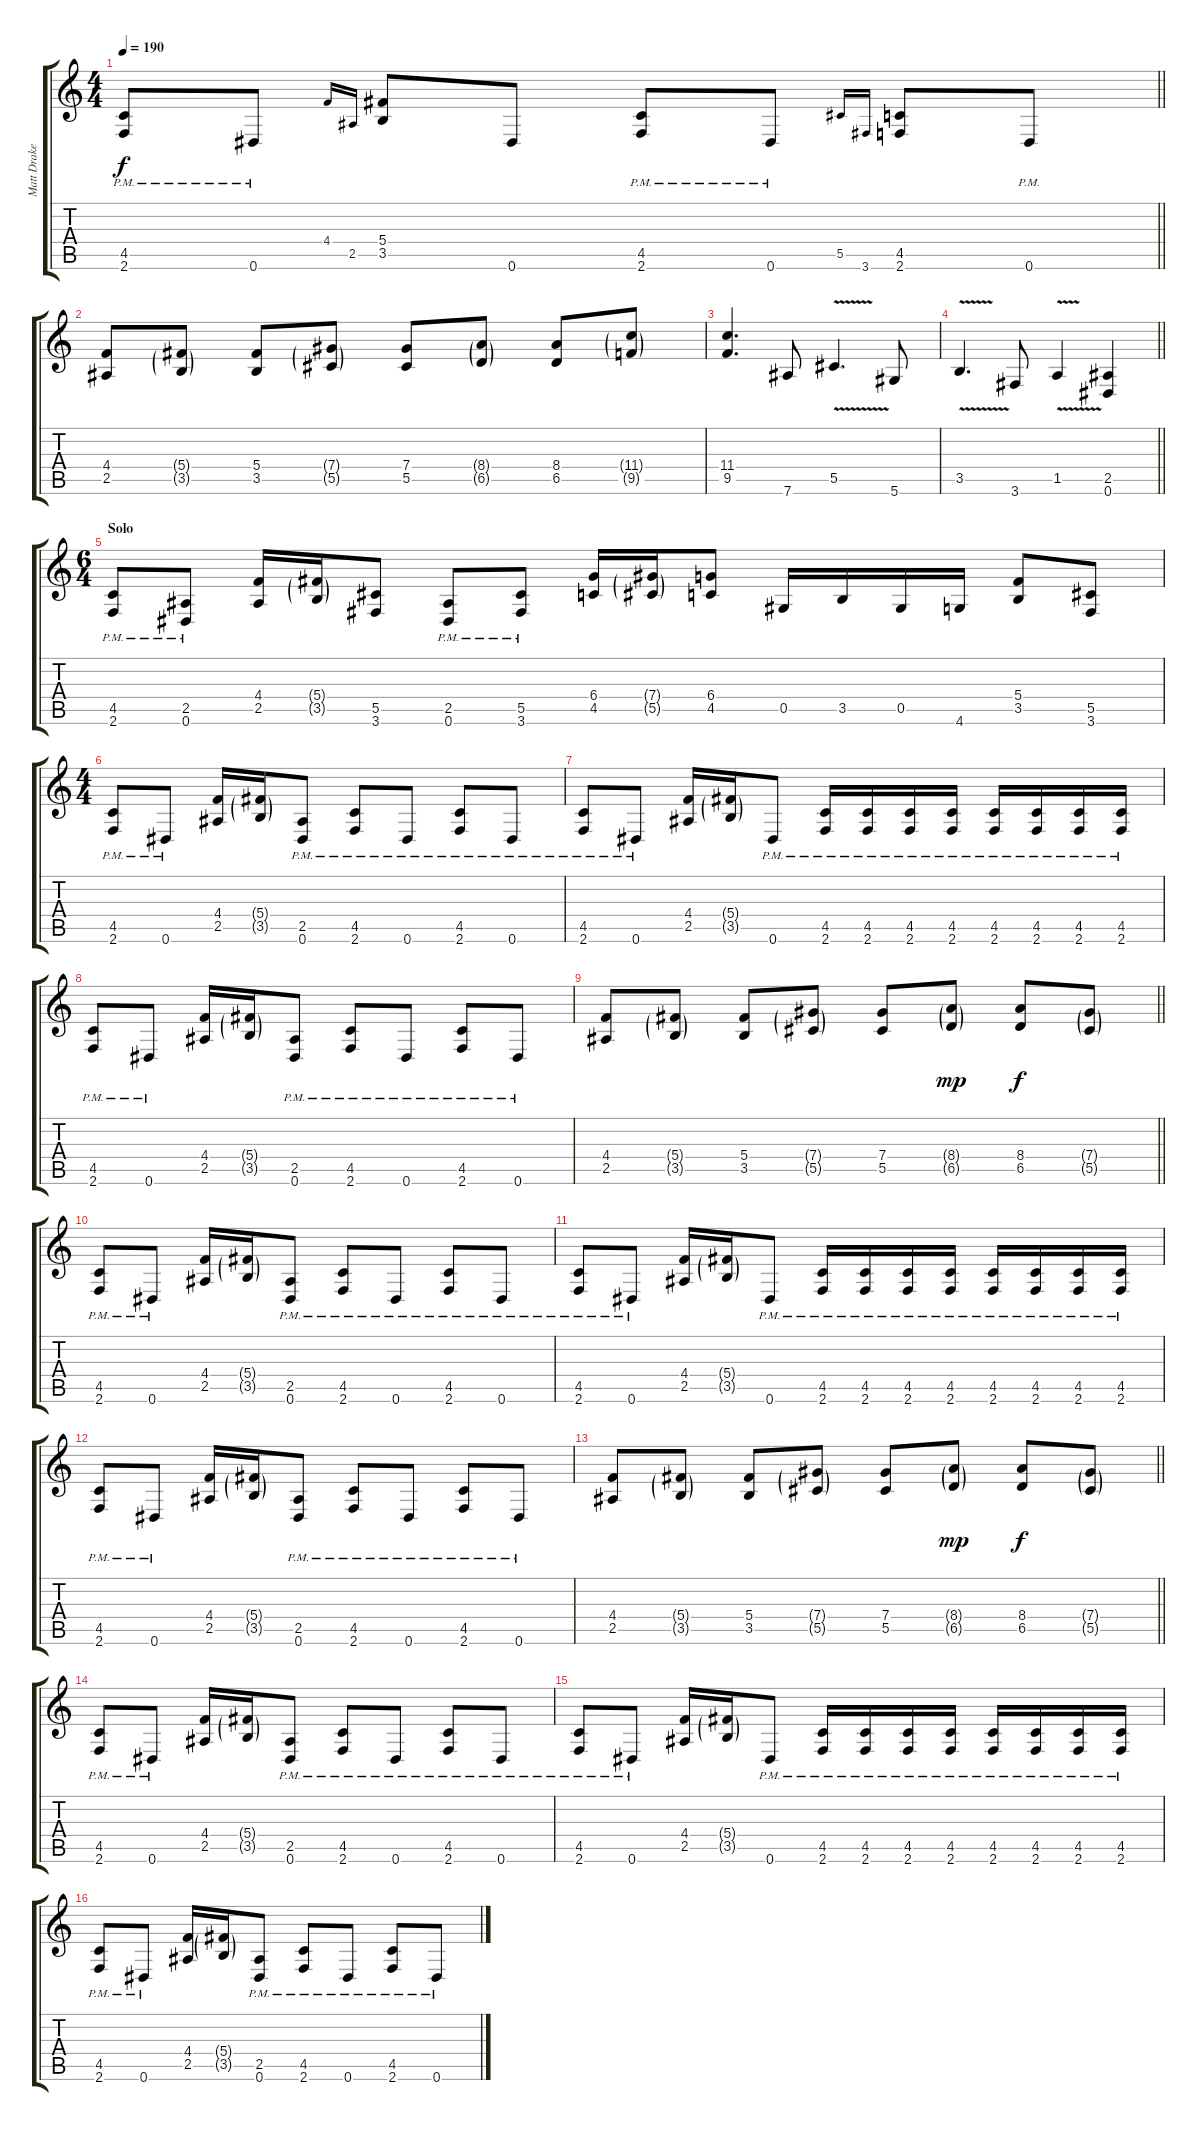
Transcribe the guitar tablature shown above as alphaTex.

\track ("Matt Drake" "Matt Drake") {instrument distortionguitar}
\staff {score tabs}
\tuning (Eb4 Bb3 Gb3 Db3 Ab2 Eb2) {hide}
\ts (4 4)
\tempo 190
\clef g2
\barLineRight lightlight
\ks c
(4.5 2.6{pm}).8{dy f} 0.6{pm}.8 4.4.16{gr onbeat} 2.5.16{gr onbeat} (5.4 3.5).8 0.6.8 (4.5 2.6{pm}).8 0.6{pm}.8 5.5.16{gr onbeat} 3.6.16{gr onbeat} (4.5 2.6).8 0.6{pm}.8 |
(4.4 2.5).8 (5.4{g} 3.5{g}).8 (5.4 3.5).8 (7.4{g} 5.5{g}).8 (7.4 5.5).8 (8.4{g} 6.5{g}).8 (8.4 6.5).8 (11.4{g} 9.5{g}).8 |
(11.4 9.5).4{d} 7.6.8 5.5{v}.4{d} 5.6.8 |
\barLineRight lightlight
3.5{v}.4{d} 3.6.8 1.5{v}.4 (2.5 0.6).4 |
\ts (6 4)
\section ("" "Solo")
(4.5{pm} 2.6{pm}).8 (2.5 0.6{pm}).8 (4.4 2.5).16 (5.4{g} 3.5{g}).16 (5.5 3.6).8 (2.5{pm} 0.6{pm}).8 (5.5{pm} 3.6{pm}).8 (6.4 4.5).16 (7.4{g} 5.5{g}).16 (6.4 4.5).8 0.5.16 3.5.16 0.5.16 4.6.16 (5.4 3.5).8 (5.5 3.6).8 |
\ts (4 4)
(4.5{pm} 2.6{pm}).8 0.6{pm}.8 (4.4 2.5).16 (5.4{g} 3.5{g}).16 (2.5{pm} 0.6{pm}).8 (4.5{pm} 2.6{pm}).8 0.6{pm}.8 (4.5{pm} 2.6{pm}).8 0.6{pm}.8 |
(4.5{pm} 2.6{pm}).8 0.6{pm}.8 (4.4 2.5).16 (5.4{g} 3.5{g}).16 0.6{pm}.8 (4.5{pm} 2.6{pm}).16 (4.5{pm} 2.6{pm}).16 (4.5{pm} 2.6{pm}).16 (4.5{pm} 2.6{pm}).16 (4.5{pm} 2.6{pm}).16 (4.5{pm} 2.6{pm}).16 (4.5{pm} 2.6{pm}).16 (4.5{pm} 2.6{pm}).16 |
(4.5{pm} 2.6{pm}).8 0.6{pm}.8 (4.4 2.5).16 (5.4{g} 3.5{g}).16 (2.5{pm} 0.6{pm}).8 (4.5{pm} 2.6{pm}).8 0.6{pm}.8 (4.5{pm} 2.6{pm}).8 0.6{pm}.8 |
\barLineRight lightlight
(4.4 2.5).8 (5.4{g} 3.5{g}).8 (5.4 3.5).8 (7.4{g} 5.5{g}).8 (7.4 5.5).8 (8.4{g} 6.5{g}).8{dy mp} (8.4 6.5).8{dy f} (7.4{g} 5.5{g}).8 |
(4.5{pm} 2.6{pm}).8 0.6{pm}.8 (4.4 2.5).16 (5.4{g} 3.5{g}).16 (2.5{pm} 0.6{pm}).8 (4.5{pm} 2.6{pm}).8 0.6{pm}.8 (4.5{pm} 2.6{pm}).8 0.6{pm}.8 |
(4.5{pm} 2.6{pm}).8 0.6{pm}.8 (4.4 2.5).16 (5.4{g} 3.5{g}).16 0.6{pm}.8 (4.5{pm} 2.6{pm}).16 (4.5{pm} 2.6{pm}).16 (4.5{pm} 2.6{pm}).16 (4.5{pm} 2.6{pm}).16 (4.5{pm} 2.6{pm}).16 (4.5{pm} 2.6{pm}).16 (4.5{pm} 2.6{pm}).16 (4.5{pm} 2.6{pm}).16 |
(4.5{pm} 2.6{pm}).8 0.6{pm}.8 (4.4 2.5).16 (5.4{g} 3.5{g}).16 (2.5{pm} 0.6{pm}).8 (4.5{pm} 2.6{pm}).8 0.6{pm}.8 (4.5{pm} 2.6{pm}).8 0.6{pm}.8 |
\barLineRight lightlight
(4.4 2.5).8 (5.4{g} 3.5{g}).8 (5.4 3.5).8 (7.4{g} 5.5{g}).8 (7.4 5.5).8 (8.4{g} 6.5{g}).8{dy mp} (8.4 6.5).8{dy f} (7.4{g} 5.5{g}).8 |
(4.5{pm} 2.6{pm}).8 0.6{pm}.8 (4.4 2.5).16 (5.4{g} 3.5{g}).16 (2.5{pm} 0.6{pm}).8 (4.5{pm} 2.6{pm}).8 0.6{pm}.8 (4.5{pm} 2.6{pm}).8 0.6{pm}.8 |
(4.5{pm} 2.6{pm}).8 0.6{pm}.8 (4.4 2.5).16 (5.4{g} 3.5{g}).16 0.6{pm}.8 (4.5{pm} 2.6{pm}).16 (4.5{pm} 2.6{pm}).16 (4.5{pm} 2.6{pm}).16 (4.5{pm} 2.6{pm}).16 (4.5{pm} 2.6{pm}).16 (4.5{pm} 2.6{pm}).16 (4.5{pm} 2.6{pm}).16 (4.5{pm} 2.6{pm}).16 |
(4.5{pm} 2.6{pm}).8 0.6{pm}.8 (4.4 2.5).16 (5.4{g} 3.5{g}).16 (2.5{pm} 0.6{pm}).8 (4.5{pm} 2.6{pm}).8 0.6{pm}.8 (4.5{pm} 2.6{pm}).8 0.6{pm}.8
